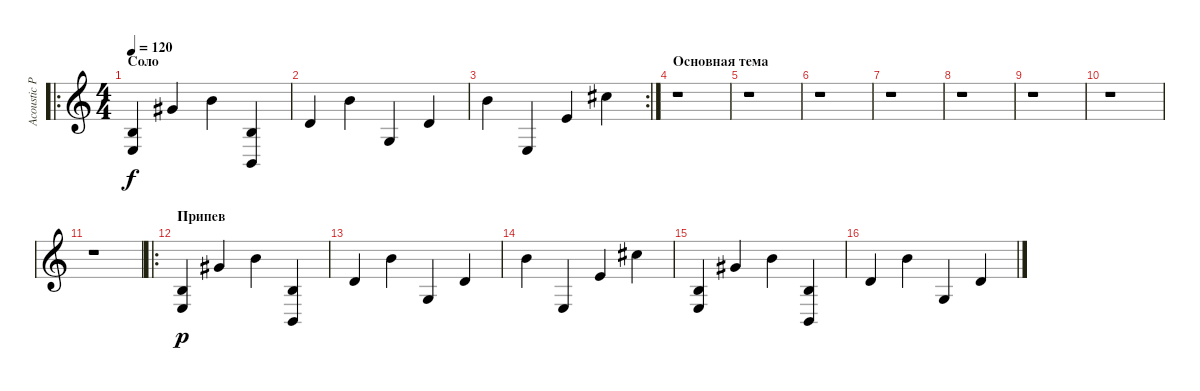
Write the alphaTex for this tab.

\track ("Acoustic Piano (Staff 1)" "Acoustic P") {instrument acousticgrandpiano}
\staff {score}
\tuning (E4 B3 G3 D3 A2 E2 B1) {hide}
\ro
\ts (4 4)
\section ("" "Соло")
\tempo 120
\clef g2
\ks c
(0.2 2.4).4{dy f} 4.1.4 7.1.4 (0.2 2.5).4 |
3.2.4 7.1.4 0.3.4 3.2.4 |
\rc 2
7.1.4 2.4.4 0.1.4 9.1.4 |
\section ("" "Основная тема")
r.1 |
r.1 |
r.1 |
r.1 |
r.1 |
r.1 |
r.1 |
r.1 |
\ro
\section ("" "Припев")
(0.2 2.4).4{dy p} 4.1.4 7.1.4 (0.2 2.5).4 |
3.2.4 7.1.4 0.3.4 3.2.4 |
7.1.4 2.4.4 0.1.4 9.1.4 |
(0.2 2.4).4 4.1.4 7.1.4 (0.2 2.5).4 |
3.2.4 7.1.4 0.3.4 3.2.4
